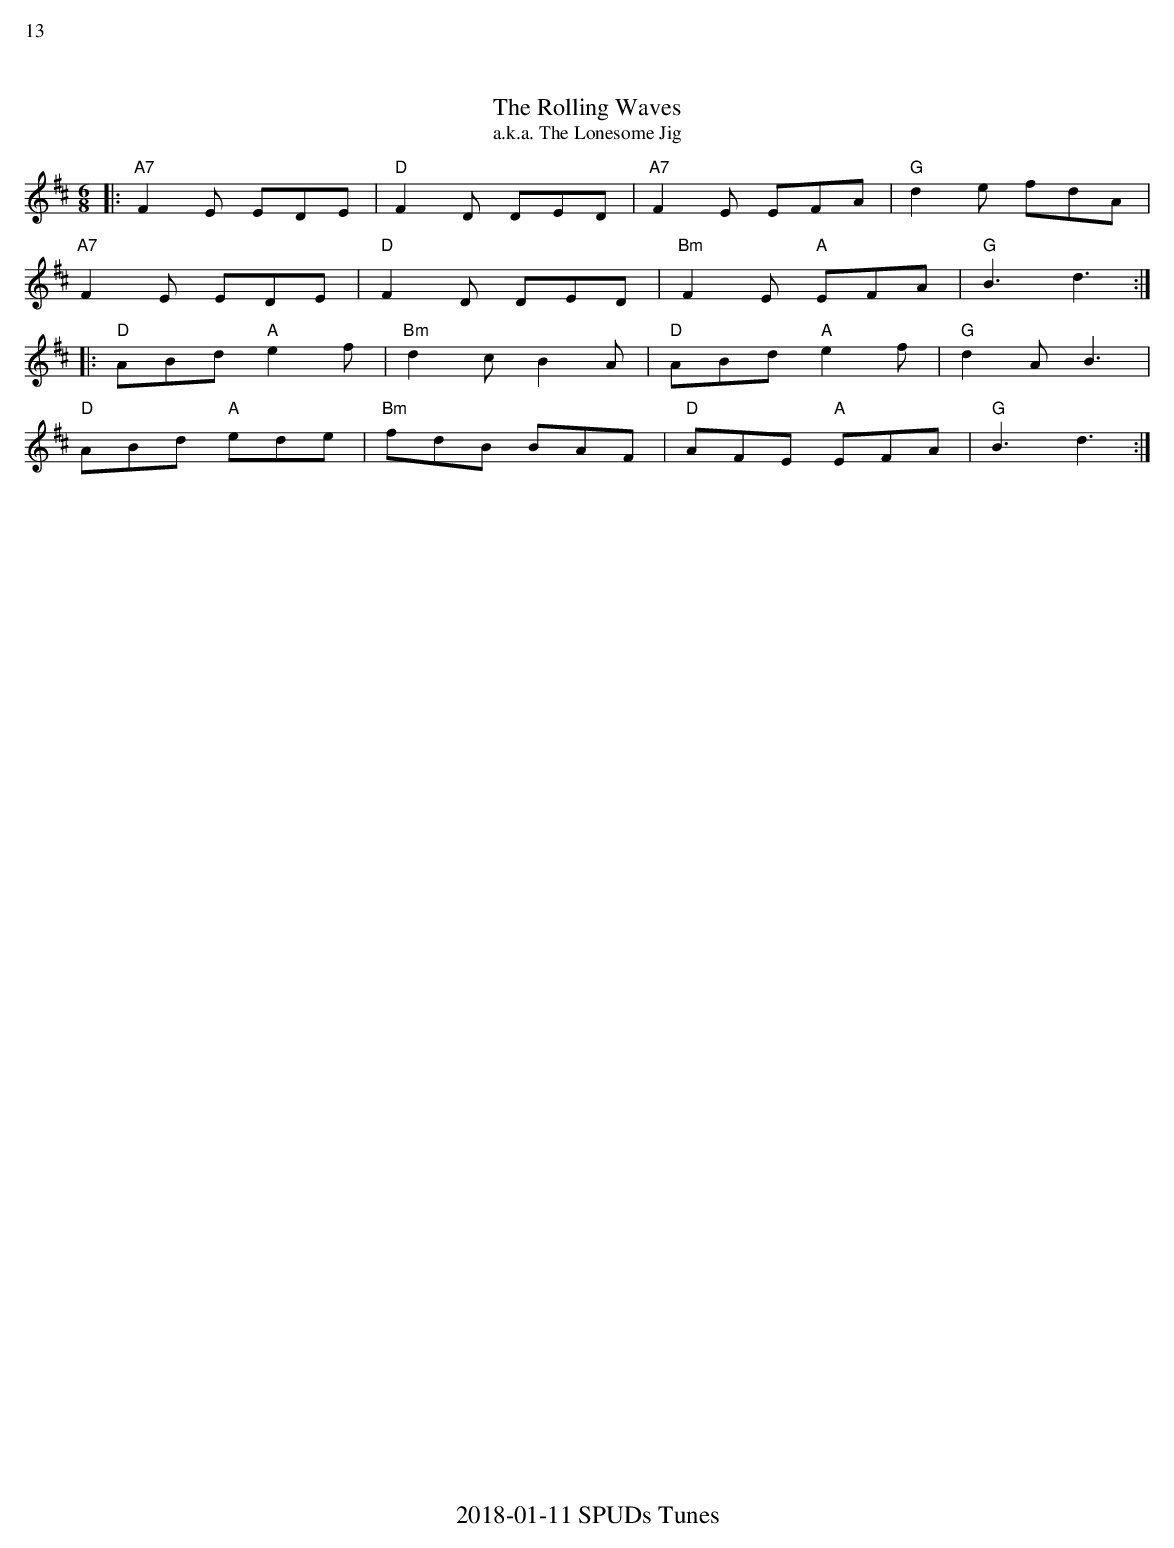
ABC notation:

X:1
%%text 13
T: The Rolling Waves
T: a.k.a. The Lonesome Jig
M: 6/8
L: 1/8
K: Dmaj
|:"A7"F2 E EDE|"D"F2 D DED|"A7"F2 E EFA|"G"d2 e fdA|
"A7"F2 E EDE|"D"F2 D DED|"Bm"F2 E "A"EFA|"G"B3 d3:|
|:"D"ABd "A"e2 f|"Bm"d2 cB2 A|"D"ABd "A"e2 f|"G"d2 A B3|
"D"ABd "A"ede|"Bm"fdB BAF|"D"AFE "A"EFA|"G"B3 d3:|
